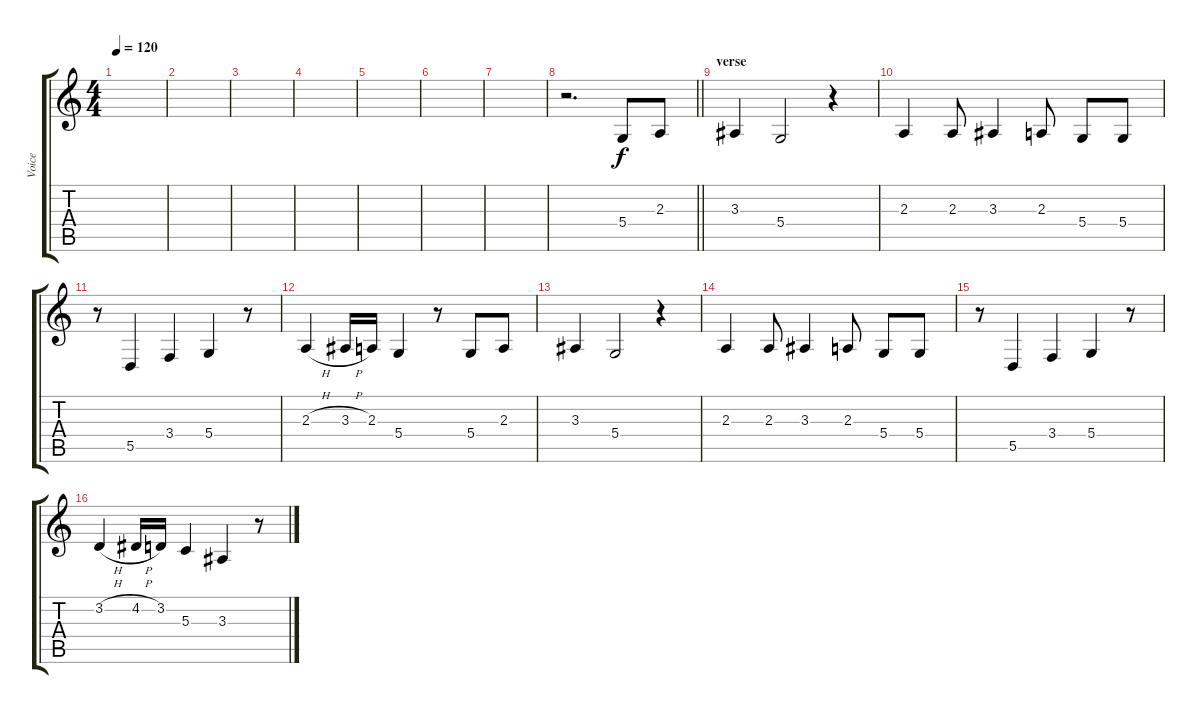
\track ("Voice" "Voice") {instrument tuba}
\staff {score tabs}
\tuning (E4 B3 G3 D3 A2 E2) {hide}
\ts (4 4)
\tempo 120
\clef g2
\ks c
|
|
|
|
|
|
|
\barLineRight lightlight
r.2{d} 5.4.8 2.3.8 |
\section ("" "verse")
3.3.4 5.4.2 r.4 |
2.3.4 2.3.8 3.3.4 2.3.8 5.4.8 5.4.8 |
r.8 5.5.4 3.4.4 5.4.4 r.8 |
2.3{h}.4 3.3{h}.16 2.3.16 5.4.4 r.8 5.4.8 2.3.8 |
3.3.4 5.4.2 r.4 |
2.3.4 2.3.8 3.3.4 2.3.8 5.4.8 5.4.8 |
r.8 5.5.4 3.4.4 5.4.4 r.8 |
3.2{h}.4 4.2{h}.16 3.2.16 5.3.4 3.3.4 r.8
